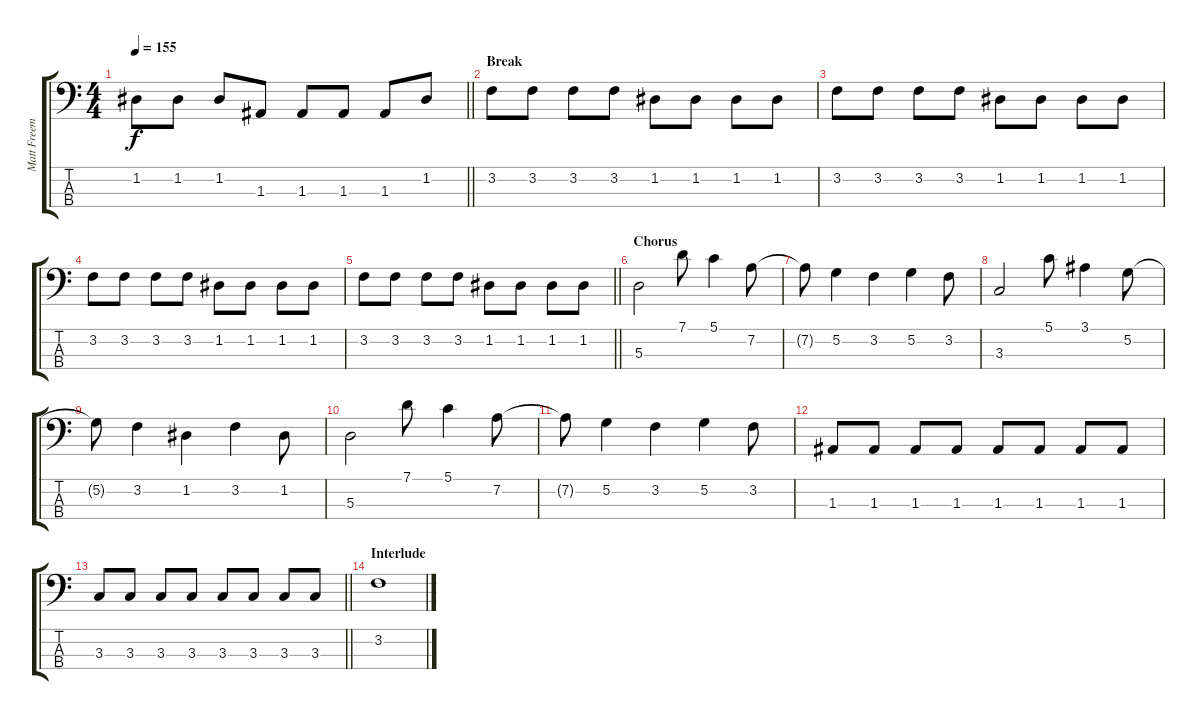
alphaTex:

\track ("Matt Freeman" "Matt Freem") {instrument electricbasspick}
\staff {score tabs}
\tuning (G2 D2 A1 E1) {hide}
\ts (4 4)
\tempo 155
\clef f4
\barLineRight lightlight
\ks c
1.2.8{dy f} 1.2.8 1.2.8 1.3.8 1.3.8 1.3.8 1.3.8 1.2.8 |
\section ("" "Break")
3.2.8 3.2.8 3.2.8 3.2.8 1.2.8 1.2.8 1.2.8 1.2.8 |
3.2.8 3.2.8 3.2.8 3.2.8 1.2.8 1.2.8 1.2.8 1.2.8 |
3.2.8 3.2.8 3.2.8 3.2.8 1.2.8 1.2.8 1.2.8 1.2.8 |
\barLineRight lightlight
3.2.8 3.2.8 3.2.8 3.2.8 1.2.8 1.2.8 1.2.8 1.2.8 |
\section ("" "Chorus")
5.3.2 7.1.8 5.1.4 7.2.8 |
7.2{t}.8 5.2.4 3.2.4 5.2.4 3.2.8 |
3.3.2 5.1.8 3.1.4 5.2.8 |
5.2{t}.8 3.2.4 1.2.4 3.2.4 1.2.8 |
5.3.2 7.1.8 5.1.4 7.2.8 |
7.2{t}.8 5.2.4 3.2.4 5.2.4 3.2.8 |
1.3.8 1.3.8 1.3.8 1.3.8 1.3.8 1.3.8 1.3.8 1.3.8 |
\barLineRight lightlight
3.3.8 3.3.8 3.3.8 3.3.8 3.3.8 3.3.8 3.3.8 3.3.8 |
\section ("" "Interlude")
3.2.1
